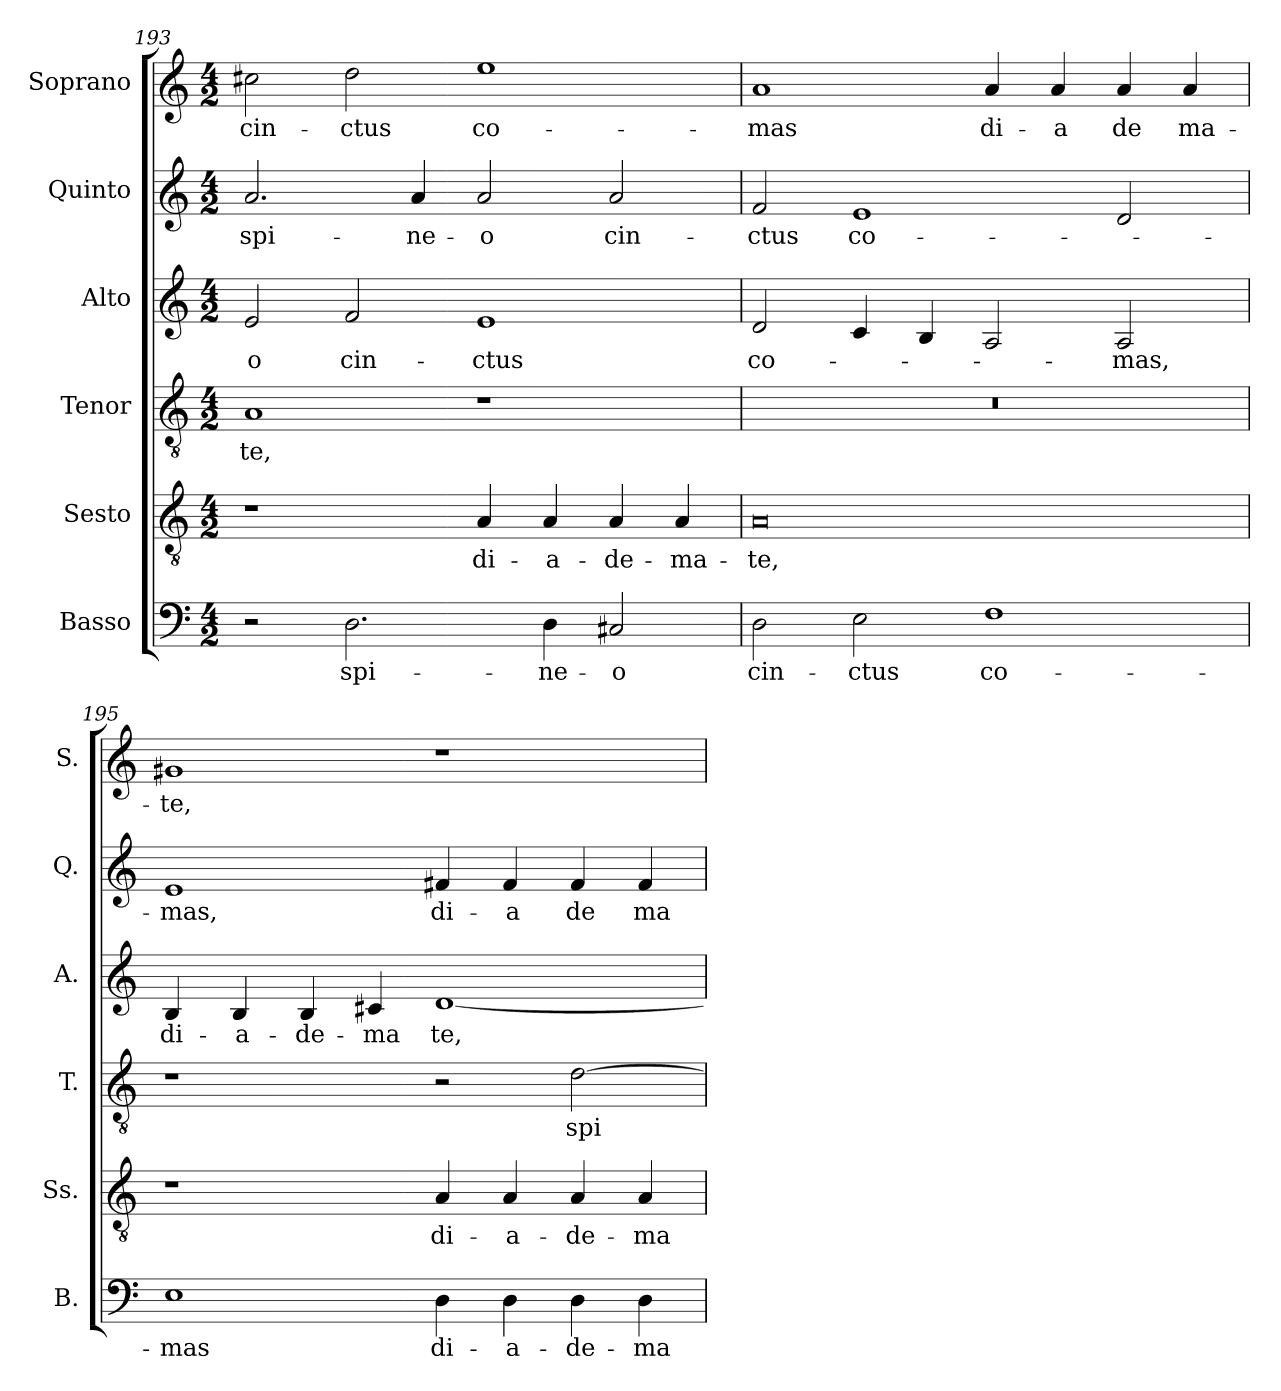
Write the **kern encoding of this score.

**kern	**text	**kern	**text	**kern	**text	**kern	**text	**kern	**text	**kern	**text
*part6	*part6	*part5	*part5	*part4	*part4	*part3	*part3	*part2	*part2	*part1	*part1
*staff6	*staff6	*staff5	*staff5	*staff4	*staff4	*staff3	*staff3	*staff2	*staff2	*staff1	*staff1
*I"Basso	*	*I"Sesto	*	*I"Tenor	*	*I"Alto	*	*I"Quinto	*	*I"Soprano	*
*I'B.	*	*I'Ss.	*	*I'T.	*	*I'A.	*	*I'Q.	*	*I'S.	*
*clefF4	*	*clefGv2	*	*clefGv2	*	*clefG2	*	*clefG2	*	*clefG2	*
*	*	*ITrd7c12	*	*ITrd7c12	*	*	*	*	*	*	*
*k[]	*	*k[]	*	*k[]	*	*k[]	*	*k[]	*	*k[]	*
*C:	*	*C:	*	*C:	*	*C:	*	*C:	*	*C:	*
*M4/2	*	*M4/2	*	*M4/2	*	*M4/2	*	*M4/2	*	*M4/2	*
=193	=193	=193	=193	=193	=193	=193	=193	=193	=193	=193	=193
!	!	!	!	!	!LO:LY:b:color=#000000	!	!	!	!	!	!
!	!	!	!	!	!	!	!LO:LY:b:color=#000000	!	!	!	!
!	!	!	!	!	!	!	!	!	!LO:LY:b:color=#000000	!	!
!	!	!	!	!	!	!	!	!	!	!	!LO:LY:b:color=#000000
2r	.	1r	.	1AAi	-te,	2ei/	-o	2.ai/	spi-	2cc#Xi\	cin-
!	!LO:LY:b:color=#000000	!	!	!	!	!	!	!	!	!	!
!	!	!	!	!	!	!	!LO:LY:b:color=#000000	!	!	!	!
!	!	!	!	!	!	!	!	!	!	!	!LO:LY:b:color=#000000
2.Di\	spi-	.	.	.	.	2fi/	cin-	.	.	2ddi\	-ctus
!	!	!	!	!	!	!	!	!	!LO:LY:b:color=#000000	!	!
.	.	.	.	.	.	.	.	4ai/	-ne-	.	.
!	!	!	!LO:LY:b:color=#000000	!	!	!	!	!	!	!	!
!	!	!	!	!	!	!	!LO:LY:b:color=#000000	!	!	!	!
!	!	!	!	!	!	!	!	!	!LO:LY:b:color=#000000	!	!
!	!	!	!	!	!	!	!	!	!	!	!LO:LY:b:color=#000000
.	.	4AAi/	di-	1r	.	1ei	-ctus	2ai/	-o	1eei	co-
!	!LO:LY:b:color=#000000	!	!	!	!	!	!	!	!	!	!
!	!	!	!LO:LY:b:color=#000000	!	!	!	!	!	!	!	!
4Di\	-ne-	4AAi/	-a-	.	.	.	.	.	.	.	.
!	!LO:LY:b:color=#000000	!	!	!	!	!	!	!	!	!	!
!	!	!	!LO:LY:b:color=#000000	!	!	!	!	!	!	!	!
!	!	!	!	!	!	!	!	!	!LO:LY:b:color=#000000	!	!
2C#Xi/	-o	4AAi/	-de-	.	.	.	.	2ai/	cin-	.	.
!	!	!	!LO:LY:b:color=#000000	!	!	!	!	!	!	!	!
.	.	4AAi/	-ma-	.	.	.	.	.	.	.	.
!!LO:PB:g=z
=194	=194	=194	=194	=194	=194	=194	=194	=194	=194	=194	=194
!	!LO:LY:b:color=#000000	!	!	!	!	!	!	!	!	!	!
!	!	!	!LO:LY:b:color=#000000	!LO:N:vis=1	!	!	!	!	!	!	!
!	!	!	!	!	!	!	!LO:LY:b:color=#000000	!	!	!	!
!	!	!	!	!	!	!	!	!	!LO:LY:b:color=#000000	!	!
!	!	!	!	!	!	!	!	!	!	!	!LO:LY:b:color=#000000
2Di\	cin-	0AAi	-te,	0r	.	2di/	co-	2fi/	-ctus	1ai	-mas
!	!LO:LY:b:color=#000000	!	!	!	!	!	!	!	!	!	!
!	!	!	!	!	!	!	!	!	!LO:LY:b:color=#000000	!	!
2Ei\	-ctus	.	.	.	.	4ci/	.	1ei	co-	.	.
.	.	.	.	.	.	4Bi/	.	.	.	.	.
!	!LO:LY:b:color=#000000	!	!	!	!	!	!	!	!	!	!
!	!	!	!	!	!	!	!	!	!	!	!LO:LY:b:color=#000000
1Fi	co-	.	.	.	.	2Ai/	.	.	.	4ai/	di-
!	!	!	!	!	!	!	!	!	!	!	!LO:LY:b:color=#000000
.	.	.	.	.	.	.	.	.	.	4ai/	-a
!	!	!	!	!	!	!	!LO:LY:b:color=#000000	!	!	!	!
!	!	!	!	!	!	!	!	!	!	!	!LO:LY:b:color=#000000
.	.	.	.	.	.	2Ai/	-mas,	2di/	.	4ai/	de
!	!	!	!	!	!	!	!	!	!	!	!LO:LY:b:color=#000000
.	.	.	.	.	.	.	.	.	.	4ai/	ma-
=195	=195	=195	=195	=195	=195	=195	=195	=195	=195	=195	=195
!	!LO:LY:b:color=#000000	!	!	!	!	!	!	!	!	!	!
!	!	!	!	!	!	!	!LO:LY:b:color=#000000	!	!	!	!
!	!	!	!	!	!	!	!	!	!LO:LY:b:color=#000000	!	!
!	!	!	!	!	!	!	!	!	!	!	!LO:LY:b:color=#000000
1Ei	-mas	1r	.	1r	.	4Bi/	di-	1ei	-mas,	1g#Xi	-te,
!	!	!	!	!	!	!	!LO:LY:b:color=#000000	!	!	!	!
.	.	.	.	.	.	4Bi/	-a-	.	.	.	.
!	!	!	!	!	!	!	!LO:LY:b:color=#000000	!	!	!	!
.	.	.	.	.	.	4Bi/	-de-	.	.	.	.
!	!	!	!	!	!	!	!LO:LY:b:color=#000000	!	!	!	!
.	.	.	.	.	.	4c#Xi/	-ma	.	.	.	.
!	!LO:LY:b:color=#000000	!	!	!	!	!	!	!	!	!	!
!	!	!	!LO:LY:b:color=#000000	!	!	!	!	!	!	!	!
!	!	!	!	!	!	!	!LO:LY:b:color=#000000	!	!	!	!
!	!	!	!	!	!	!	!	!	!LO:LY:b:color=#000000	!	!
4Di\	di-	4AAi/	di-	2r	.	[1di	te,	4f#Xi/	di-	1r	.
!	!LO:LY:b:color=#000000	!	!	!	!	!	!	!	!	!	!
!	!	!	!LO:LY:b:color=#000000	!	!	!	!	!	!	!	!
!	!	!	!	!	!	!	!	!	!LO:LY:b:color=#000000	!	!
4Di\	-a-	4AAi/	-a-	.	.	.	.	4f#i/	-a	.	.
!	!LO:LY:b:color=#000000	!	!	!	!	!	!	!	!	!	!
!	!	!	!LO:LY:b:color=#000000	!	!	!	!	!	!	!	!
!	!	!	!	!	!LO:LY:b:color=#000000	!	!	!	!	!	!
!	!	!	!	!	!	!	!	!	!LO:LY:b:color=#000000	!	!
4Di\	-de-	4AAi/	-de-	[2Di\	spi-	.	.	4f#i/	de	.	.
!	!LO:LY:b:color=#000000	!	!	!	!	!	!	!	!	!	!
!	!	!	!LO:LY:b:color=#000000	!	!	!	!	!	!	!	!
!	!	!	!	!	!	!	!	!	!LO:LY:b:color=#000000	!	!
4Di\	-ma-	4AAi/	-ma-	.	.	.	.	4f#i/	ma-	.	.
=	=	=	=	=	=	=	=	=	=	=	=
*-	*-	*-	*-	*-	*-	*-	*-	*-	*-	*-	*-
